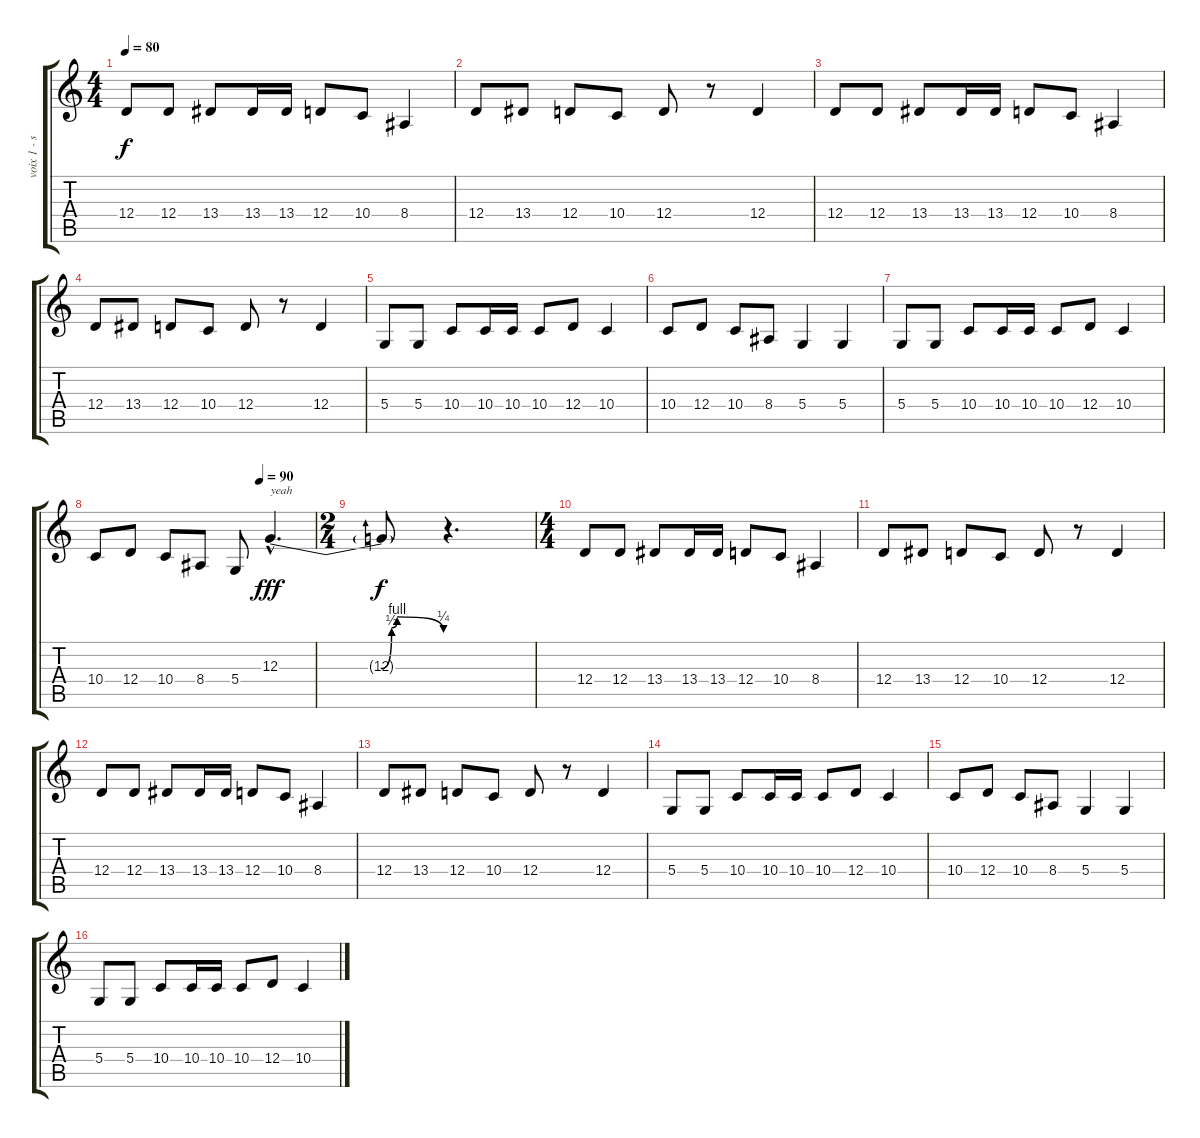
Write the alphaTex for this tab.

\track ("voix 1 - stan" "voix 1 - s") {instrument voiceoohs}
\staff {score tabs}
\tuning (E4 B3 G3 D3 A2 E2) {hide}
\ts (4 4)
\tempo 80
\clef g2
\ks c
12.4.8{dy f instrument voiceoohs} 12.4.8 13.4.8 13.4.16 13.4.16 12.4.8 10.4.8 8.4.4 |
12.4.8 13.4.8 12.4.8 10.4.8 12.4.8 r.8 12.4.4 |
12.4.8 12.4.8 13.4.8 13.4.16 13.4.16 12.4.8 10.4.8 8.4.4 |
12.4.8 13.4.8 12.4.8 10.4.8 12.4.8 r.8 12.4.4 |
5.4.8 5.4.8 10.4.8 10.4.16 10.4.16 10.4.8 12.4.8 10.4.4 |
10.4.8 12.4.8 10.4.8 8.4.8 5.4.4 5.4.4 |
5.4.8 5.4.8 10.4.8 10.4.16 10.4.16 10.4.8 12.4.8 10.4.4 |
\tempo (90 0.75)
10.4.8 12.4.8 10.4.8 8.4.8 5.4.8 12.3{be (custom 0 0 15 0 30 0 37 0 41 2 43 4 60 1) hac}.4{d txt "yeah" dy fff} |
\ts (2 4)
12.3{t}.8{dy f} r.4{d} |
\ts (4 4)
12.4.8 12.4.8 13.4.8 13.4.16 13.4.16 12.4.8 10.4.8 8.4.4 |
12.4.8 13.4.8 12.4.8 10.4.8 12.4.8 r.8 12.4.4 |
12.4.8 12.4.8 13.4.8 13.4.16 13.4.16 12.4.8 10.4.8 8.4.4 |
12.4.8 13.4.8 12.4.8 10.4.8 12.4.8 r.8 12.4.4 |
5.4.8 5.4.8 10.4.8 10.4.16 10.4.16 10.4.8 12.4.8 10.4.4 |
10.4.8 12.4.8 10.4.8 8.4.8 5.4.4 5.4.4 |
5.4.8 5.4.8 10.4.8 10.4.16 10.4.16 10.4.8 12.4.8 10.4.4
